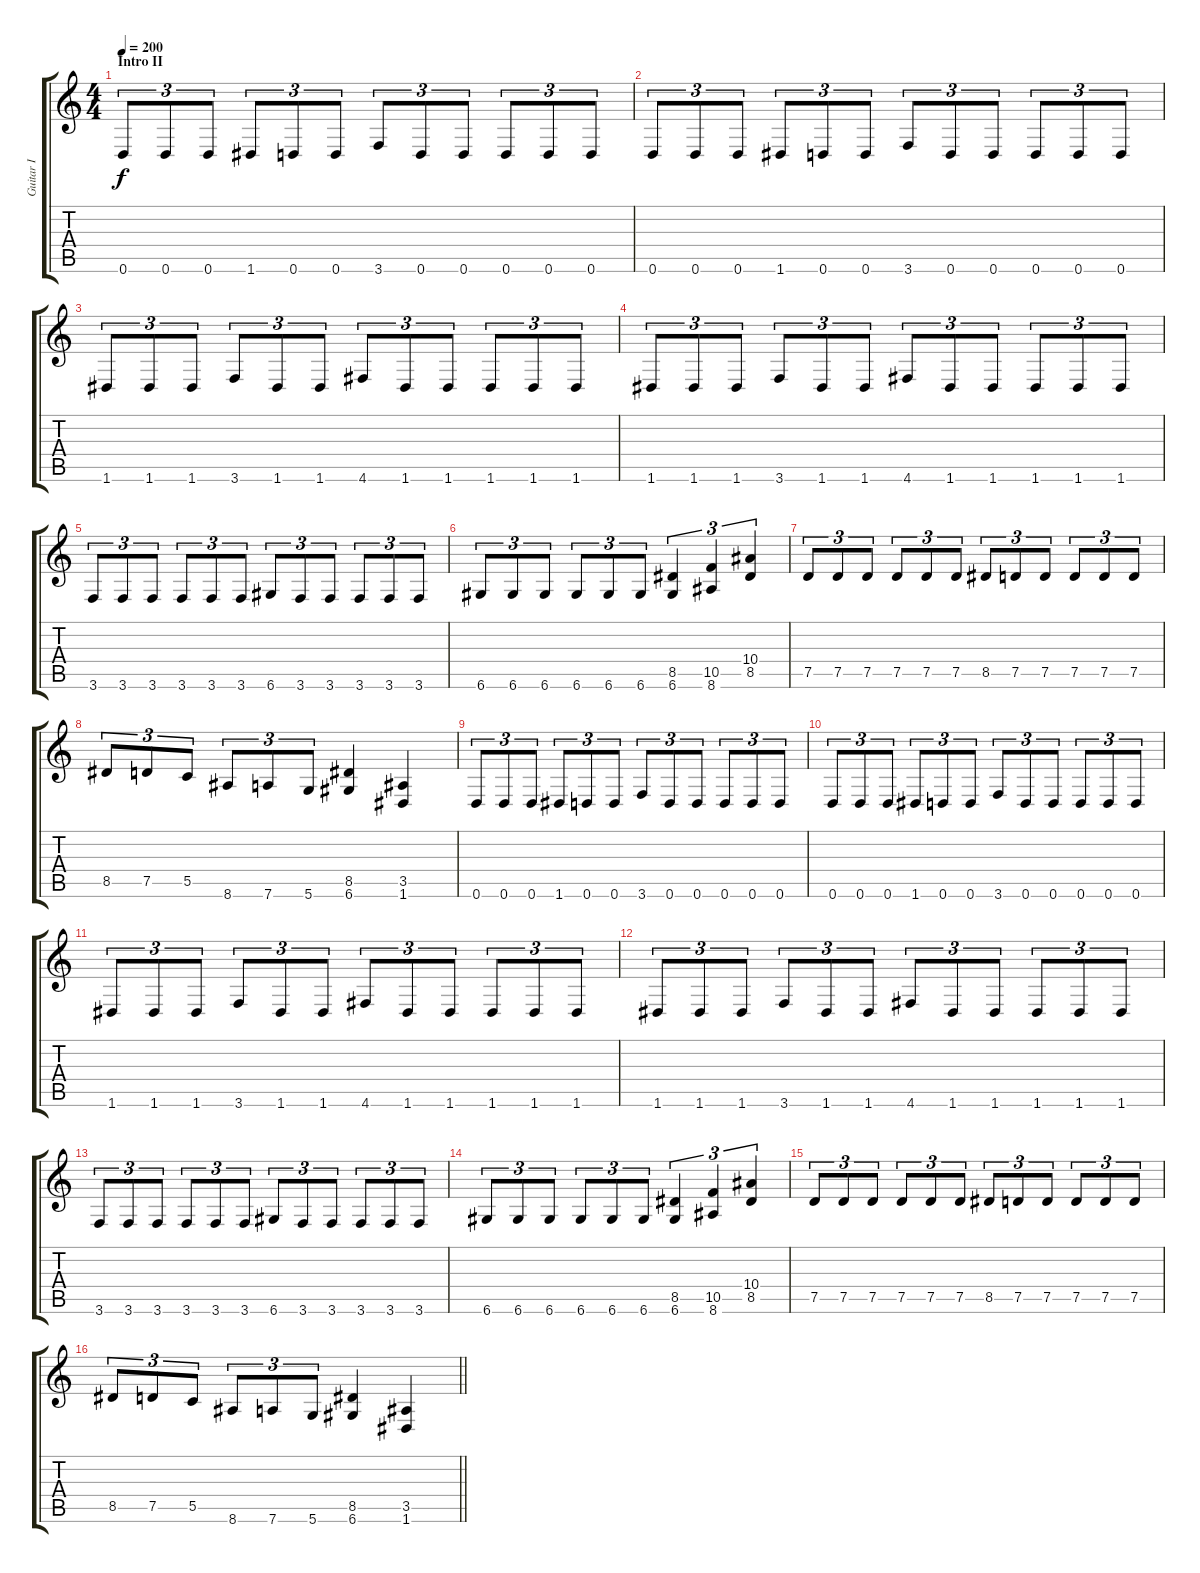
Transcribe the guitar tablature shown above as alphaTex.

\track ("Guitar I" "Guitar I") {instrument distortionguitar}
\staff {score tabs}
\tuning (D4 A3 F3 C3 G2 D2) {hide}
\ts (4 4)
\section ("" "Intro II")
\tempo 200
\clef g2
\ks c
0.6.8{tu (3 2) dy f} 0.6.8{tu (3 2)} 0.6.8{tu (3 2)} 1.6.8{tu (3 2)} 0.6.8{tu (3 2)} 0.6.8{tu (3 2)} 3.6.8{tu (3 2)} 0.6.8{tu (3 2)} 0.6.8{tu (3 2)} 0.6.8{tu (3 2)} 0.6.8{tu (3 2)} 0.6.8{tu (3 2)} |
0.6.8{tu (3 2)} 0.6.8{tu (3 2)} 0.6.8{tu (3 2)} 1.6.8{tu (3 2)} 0.6.8{tu (3 2)} 0.6.8{tu (3 2)} 3.6.8{tu (3 2)} 0.6.8{tu (3 2)} 0.6.8{tu (3 2)} 0.6.8{tu (3 2)} 0.6.8{tu (3 2)} 0.6.8{tu (3 2)} |
1.6.8{tu (3 2)} 1.6.8{tu (3 2)} 1.6.8{tu (3 2)} 3.6.8{tu (3 2)} 1.6.8{tu (3 2)} 1.6.8{tu (3 2)} 4.6.8{tu (3 2)} 1.6.8{tu (3 2)} 1.6.8{tu (3 2)} 1.6.8{tu (3 2)} 1.6.8{tu (3 2)} 1.6.8{tu (3 2)} |
1.6.8{tu (3 2)} 1.6.8{tu (3 2)} 1.6.8{tu (3 2)} 3.6.8{tu (3 2)} 1.6.8{tu (3 2)} 1.6.8{tu (3 2)} 4.6.8{tu (3 2)} 1.6.8{tu (3 2)} 1.6.8{tu (3 2)} 1.6.8{tu (3 2)} 1.6.8{tu (3 2)} 1.6.8{tu (3 2)} |
3.6.8{tu (3 2)} 3.6.8{tu (3 2)} 3.6.8{tu (3 2)} 3.6.8{tu (3 2)} 3.6.8{tu (3 2)} 3.6.8{tu (3 2)} 6.6.8{tu (3 2)} 3.6.8{tu (3 2)} 3.6.8{tu (3 2)} 3.6.8{tu (3 2)} 3.6.8{tu (3 2)} 3.6.8{tu (3 2)} |
6.6.8{tu (3 2)} 6.6.8{tu (3 2)} 6.6.8{tu (3 2)} 6.6.8{tu (3 2)} 6.6.8{tu (3 2)} 6.6.8{tu (3 2)} (8.5 6.6).4{tu (3 2)} (10.5 8.6).4{tu (3 2)} (10.4 8.5).4{tu (3 2)} |
7.5.8{tu (3 2)} 7.5.8{tu (3 2)} 7.5.8{tu (3 2)} 7.5.8{tu (3 2)} 7.5.8{tu (3 2)} 7.5.8{tu (3 2)} 8.5.8{tu (3 2)} 7.5.8{tu (3 2)} 7.5.8{tu (3 2)} 7.5.8{tu (3 2)} 7.5.8{tu (3 2)} 7.5.8{tu (3 2)} |
8.5.8{tu (3 2)} 7.5.8{tu (3 2)} 5.5.8{tu (3 2)} 8.6.8{tu (3 2)} 7.6.8{tu (3 2)} 5.6.8{tu (3 2)} (8.5 6.6).4 (3.5 1.6).4 |
0.6.8{tu (3 2)} 0.6.8{tu (3 2)} 0.6.8{tu (3 2)} 1.6.8{tu (3 2)} 0.6.8{tu (3 2)} 0.6.8{tu (3 2)} 3.6.8{tu (3 2)} 0.6.8{tu (3 2)} 0.6.8{tu (3 2)} 0.6.8{tu (3 2)} 0.6.8{tu (3 2)} 0.6.8{tu (3 2)} |
0.6.8{tu (3 2)} 0.6.8{tu (3 2)} 0.6.8{tu (3 2)} 1.6.8{tu (3 2)} 0.6.8{tu (3 2)} 0.6.8{tu (3 2)} 3.6.8{tu (3 2)} 0.6.8{tu (3 2)} 0.6.8{tu (3 2)} 0.6.8{tu (3 2)} 0.6.8{tu (3 2)} 0.6.8{tu (3 2)} |
1.6.8{tu (3 2)} 1.6.8{tu (3 2)} 1.6.8{tu (3 2)} 3.6.8{tu (3 2)} 1.6.8{tu (3 2)} 1.6.8{tu (3 2)} 4.6.8{tu (3 2)} 1.6.8{tu (3 2)} 1.6.8{tu (3 2)} 1.6.8{tu (3 2)} 1.6.8{tu (3 2)} 1.6.8{tu (3 2)} |
1.6.8{tu (3 2)} 1.6.8{tu (3 2)} 1.6.8{tu (3 2)} 3.6.8{tu (3 2)} 1.6.8{tu (3 2)} 1.6.8{tu (3 2)} 4.6.8{tu (3 2)} 1.6.8{tu (3 2)} 1.6.8{tu (3 2)} 1.6.8{tu (3 2)} 1.6.8{tu (3 2)} 1.6.8{tu (3 2)} |
3.6.8{tu (3 2)} 3.6.8{tu (3 2)} 3.6.8{tu (3 2)} 3.6.8{tu (3 2)} 3.6.8{tu (3 2)} 3.6.8{tu (3 2)} 6.6.8{tu (3 2)} 3.6.8{tu (3 2)} 3.6.8{tu (3 2)} 3.6.8{tu (3 2)} 3.6.8{tu (3 2)} 3.6.8{tu (3 2)} |
6.6.8{tu (3 2)} 6.6.8{tu (3 2)} 6.6.8{tu (3 2)} 6.6.8{tu (3 2)} 6.6.8{tu (3 2)} 6.6.8{tu (3 2)} (8.5 6.6).4{tu (3 2)} (10.5 8.6).4{tu (3 2)} (10.4 8.5).4{tu (3 2)} |
7.5.8{tu (3 2)} 7.5.8{tu (3 2)} 7.5.8{tu (3 2)} 7.5.8{tu (3 2)} 7.5.8{tu (3 2)} 7.5.8{tu (3 2)} 8.5.8{tu (3 2)} 7.5.8{tu (3 2)} 7.5.8{tu (3 2)} 7.5.8{tu (3 2)} 7.5.8{tu (3 2)} 7.5.8{tu (3 2)} |
\barLineRight lightlight
8.5.8{tu (3 2)} 7.5.8{tu (3 2)} 5.5.8{tu (3 2)} 8.6.8{tu (3 2)} 7.6.8{tu (3 2)} 5.6.8{tu (3 2)} (8.5 6.6).4 (3.5 1.6).4
